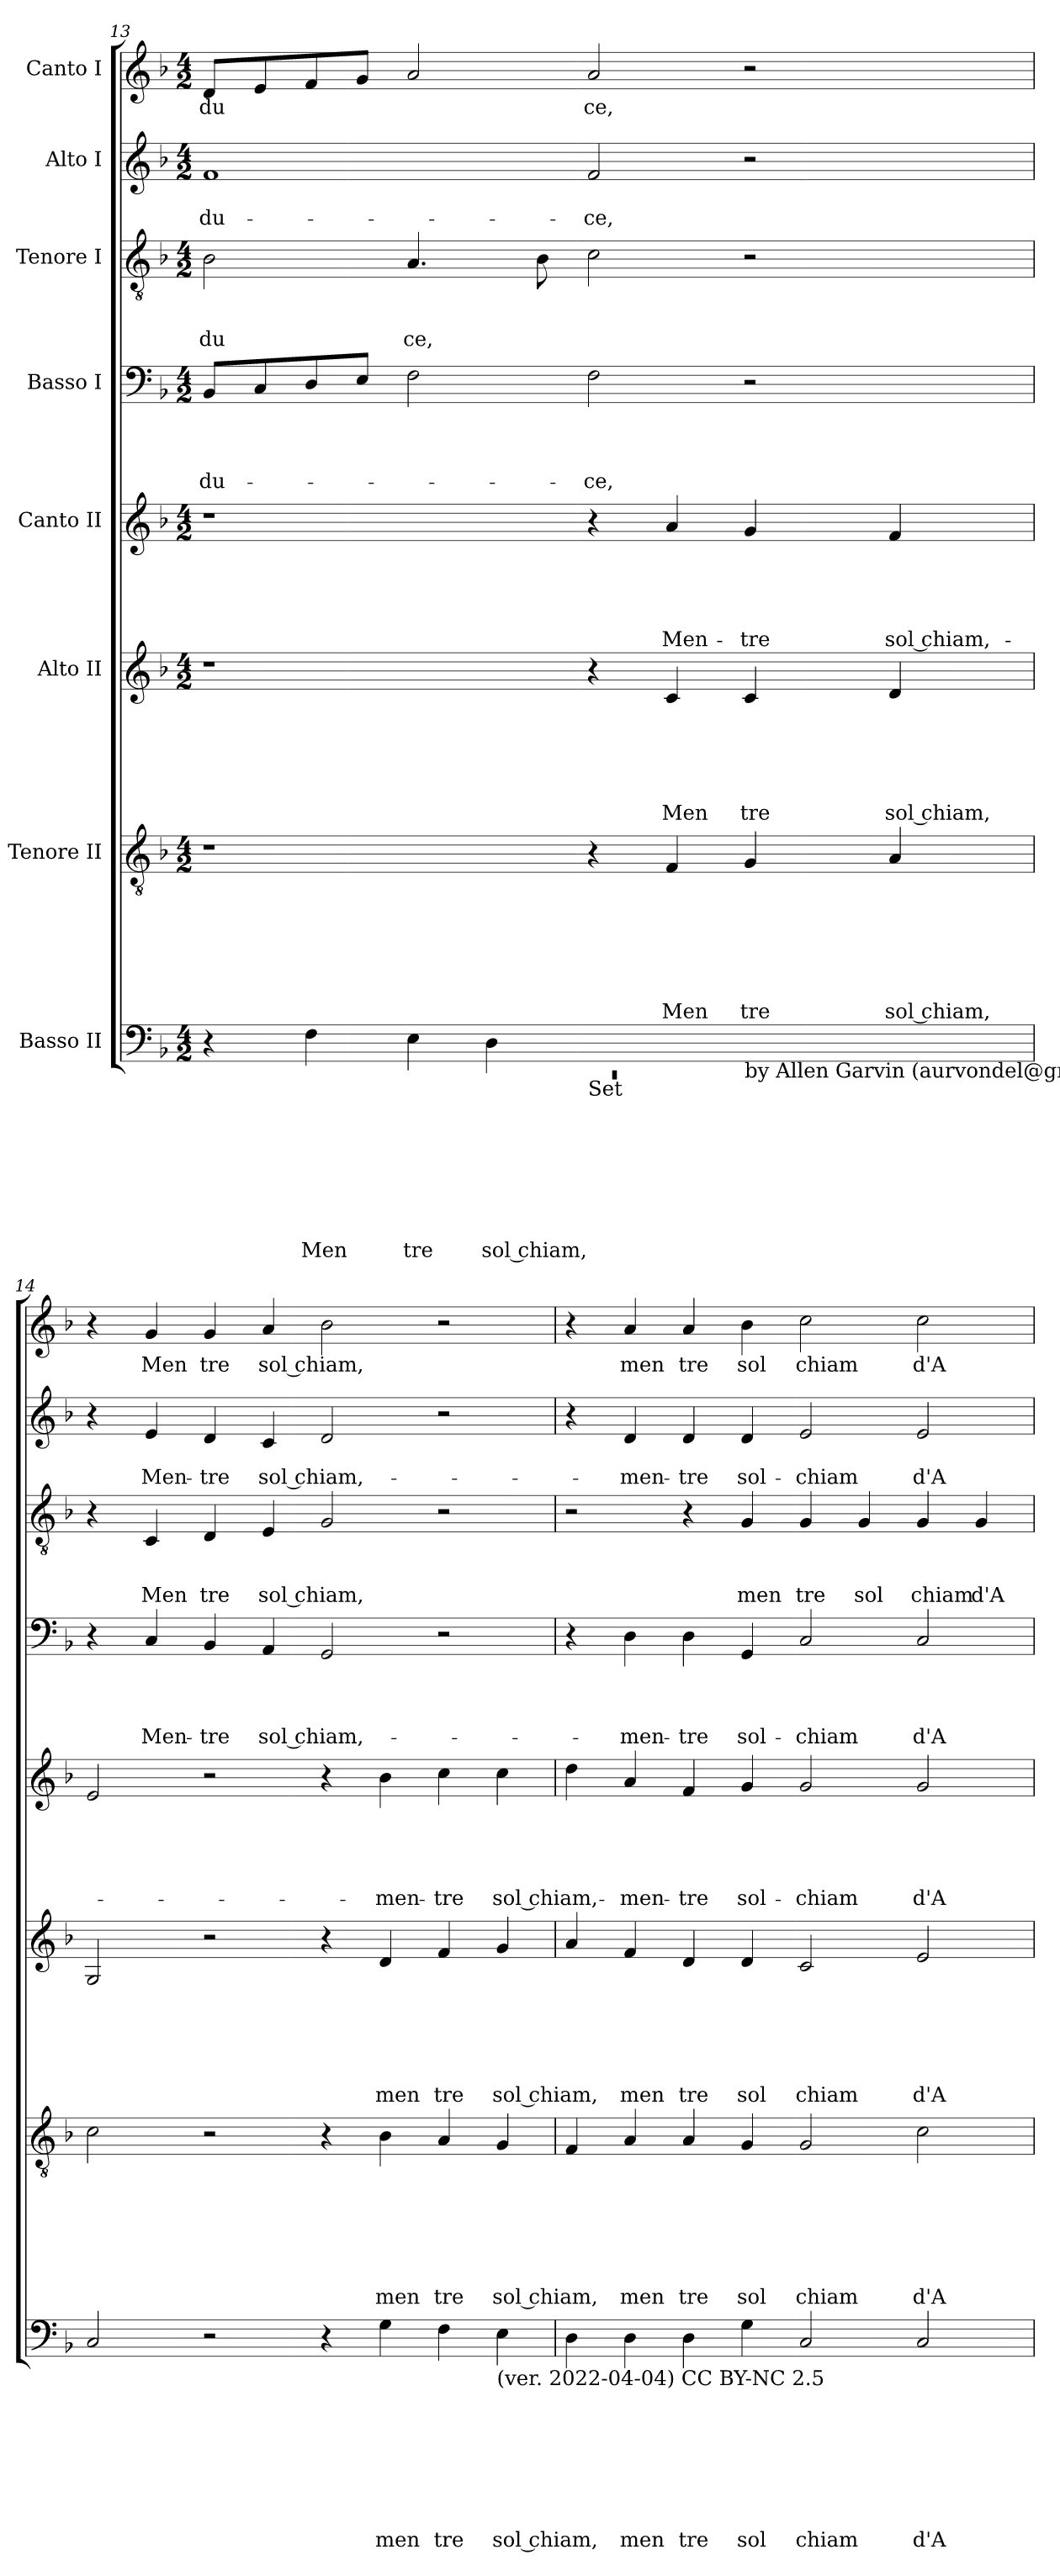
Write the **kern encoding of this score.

**kern	**text	**text	**text	**text	**text	**text	**text	**text	**kern	**text	**text	**text	**text	**text	**text	**text	**kern	**text	**text	**text	**text	**text	**text	**kern	**text	**text	**text	**text	**text	**kern	**text	**text	**text	**text	**kern	**text	**text	**text	**kern	**text	**text	**kern	**text
*part8	*part8	*part8	*part8	*part8	*part8	*part8	*part8	*part8	*part7	*part7	*part7	*part7	*part7	*part7	*part7	*part7	*part6	*part6	*part6	*part6	*part6	*part6	*part6	*part5	*part5	*part5	*part5	*part5	*part5	*part4	*part4	*part4	*part4	*part4	*part3	*part3	*part3	*part3	*part2	*part2	*part2	*part1	*part1
*staff8	*staff8	*staff8	*staff8	*staff8	*staff8	*staff8	*staff8	*staff8	*staff7	*staff7	*staff7	*staff7	*staff7	*staff7	*staff7	*staff7	*staff6	*staff6	*staff6	*staff6	*staff6	*staff6	*staff6	*staff5	*staff5	*staff5	*staff5	*staff5	*staff5	*staff4	*staff4	*staff4	*staff4	*staff4	*staff3	*staff3	*staff3	*staff3	*staff2	*staff2	*staff2	*staff1	*staff1
*I"Basso II	*	*	*	*	*	*	*	*	*I"Tenore II	*	*	*	*	*	*	*	*I"Alto II	*	*	*	*	*	*	*I"Canto II	*	*	*	*	*	*I"Basso I	*	*	*	*	*I"Tenore I	*	*	*	*I"Alto I	*	*	*I"Canto I	*
!!LO:LB:g=z
*clefF4	*	*	*	*	*	*	*	*	*clefGv2	*	*	*	*	*	*	*	*clefG2	*	*	*	*	*	*	*clefG2	*	*	*	*	*	*clefF4	*	*	*	*	*clefGv2	*	*	*	*clefG2	*	*	*clefG2	*
*k[b-]	*	*	*	*	*	*	*	*	*k[b-]	*	*	*	*	*	*	*	*k[b-]	*	*	*	*	*	*	*k[b-]	*	*	*	*	*	*k[b-]	*	*	*	*	*k[b-]	*	*	*	*k[b-]	*	*	*k[b-]	*
*F:	*	*	*	*	*	*	*	*	*F:	*	*	*	*	*	*	*	*F:	*	*	*	*	*	*	*F:	*	*	*	*	*	*F:	*	*	*	*	*F:	*	*	*	*F:	*	*	*F:	*
*M4/2	*	*	*	*	*	*	*	*	*M4/2	*	*	*	*	*	*	*	*M4/2	*	*	*	*	*	*	*M4/2	*	*	*	*	*	*M4/2	*	*	*	*	*M4/2	*	*	*	*M4/2	*	*	*M4/2	*
=13	=13	=13	=13	=13	=13	=13	=13	=13	=13	=13	=13	=13	=13	=13	=13	=13	=13	=13	=13	=13	=13	=13	=13	=13	=13	=13	=13	=13	=13	=13	=13	=13	=13	=13	=13	=13	=13	=13	=13	=13	=13	=13	=13
*^	*	*	*	*	*	*	*	*	*	*	*	*	*	*	*	*	*	*	*	*	*	*	*	*	*	*	*	*	*	*	*	*	*	*	*	*	*	*	*	*	*	*	*
!	!LO:N:vis=1	!	!	!	!	!	!	!	!	!	!	!	!	!	!	!	!	!	!	!	!	!	!	!	!	!	!	!	!	!	!	!	!	!	!LO:LY:b	!	!	!	!LO:LY:b	!	!	!LO:LY:b	!	!LO:LY:b
*^	*^	*	*	*	*	*	*	*	*	*	*	*	*	*	*	*	*	*	*	*	*	*	*	*	*	*	*	*	*	*	*	*	*	*	*	*	*	*	*	*	*	*	*	*
0ryy	0rEE	4r	1.ryy	.	.	.	.	.	.	.	.	1r	.	.	.	.	.	.	.	1r	.	.	.	.	.	.	1r	.	.	.	.	.	8BB-/L	.	.	.	du-	2B-\	.	.	du	1f	.	du-	8d/L	du
.	.	.	.	.	.	.	.	.	.	.	.	.	.	.	.	.	.	.	.	.	.	.	.	.	.	.	.	.	.	.	.	.	8C/	.	.	.	.	.	.	.	.	.	.	.	8e/	.
!	!	!	!	!	!	!	!	!	!	!	!LO:LY:b	!	!	!	!	!	!	!	!	!	!	!	!	!	!	!	!	!	!	!	!	!	!	!	!	!	!	!	!	!	!	!	!	!	!	!
.	.	4F\	.	.	.	.	.	.	.	.	Men	.	.	.	.	.	.	.	.	.	.	.	.	.	.	.	.	.	.	.	.	.	8D/	.	.	.	.	.	.	.	.	.	.	.	8f/	.
.	.	.	.	.	.	.	.	.	.	.	.	.	.	.	.	.	.	.	.	.	.	.	.	.	.	.	.	.	.	.	.	.	8E/J	.	.	.	.	.	.	.	.	.	.	.	8g/J	.
!	!	!	!	!	!	!	!	!	!	!	!LO:LY:b	!	!	!	!	!	!	!	!	!	!	!	!	!	!	!	!	!	!	!	!	!	!	!	!	!	!	!	!	!	!LO:LY:b	!	!	!	!	!
.	.	4E\	.	.	.	.	.	.	.	.	tre	.	.	.	.	.	.	.	.	.	.	.	.	.	.	.	.	.	.	.	.	.	2F\	.	.	.	.	4.A/	.	.	ce,	.	.	.	2a/	.
!	!	!	!	!	!	!	!	!	!	!	!LO:LY:b	!	!	!	!	!	!	!	!	!	!	!	!	!	!	!	!	!	!	!	!	!	!	!	!	!	!	!	!	!	!	!	!	!	!	!
.	.	4D\	.	.	.	.	.	.	.	.	sol chiam,	.	.	.	.	.	.	.	.	.	.	.	.	.	.	.	.	.	.	.	.	.	.	.	.	.	.	.	.	.	.	.	.	.	.	.
.	.	.	.	.	.	.	.	.	.	.	.	.	.	.	.	.	.	.	.	.	.	.	.	.	.	.	.	.	.	.	.	.	.	.	.	.	.	8B-\	.	.	.	.	.	.	.	.
!	!	!LO:TX:b:t=Set	!	!	!	!	!	!	!	!	!	!	!	!	!	!	!	!	!	!	!	!	!	!	!	!	!	!	!	!	!	!	!	!	!	!	!	!	!	!	!	!	!	!	!	!
!	!	!	!	!	!	!	!	!	!	!	!	!	!	!	!	!	!	!	!	!	!	!	!	!	!	!	!	!	!	!	!	!	!	!	!	!	!LO:LY:b	!	!	!	!	!	!	!LO:LY:b	!	!LO:LY:b
.	.	1ryy	.	.	.	.	.	.	.	.	.	4r	.	.	.	.	.	.	.	4r	.	.	.	.	.	.	4r	.	.	.	.	.	2F\	.	.	.	-ce,	2c\	.	.	.	2f/	.	-ce,	2a/	ce,
!	!	!	!	!	!	!	!	!	!	!	!	!	!	!	!	!	!	!	!LO:LY:b	!	!	!	!	!	!	!LO:LY:b	!	!	!	!	!	!LO:LY:b	!	!	!	!	!	!	!	!	!	!	!	!	!	!
.	.	.	.	.	.	.	.	.	.	.	.	4F/	.	.	.	.	.	.	Men	4c/	.	.	.	.	.	Men	4a/	.	.	.	.	Men-	.	.	.	.	.	.	.	.	.	.	.	.	.	.
!	!	!	!LO:TX:b:t=by Allen Garvin (aurvondel@gmail.com)	!	!	!	!	!	!	!	!	!	!	!	!	!	!	!	!	!	!	!	!	!	!	!	!	!	!	!	!	!	!	!	!	!	!	!	!	!	!	!	!	!	!	!
!	!	!	!	!	!	!	!	!	!	!	!	!	!	!	!	!	!	!	!LO:LY:b	!	!	!	!	!	!	!LO:LY:b	!	!	!	!	!	!LO:LY:b	!	!	!	!	!	!	!	!	!	!	!	!	!	!
.	.	.	2ryy	.	.	.	.	.	.	.	.	4G/	.	.	.	.	.	.	tre	4c/	.	.	.	.	.	tre	4g/	.	.	.	.	-tre	2r	.	.	.	.	2r	.	.	.	2r	.	.	2r	.
!	!	!	!	!	!	!	!	!	!	!	!	!	!	!	!	!	!	!	!LO:LY:b	!	!	!	!	!	!	!LO:LY:b	!	!	!	!	!	!LO:LY:b	!	!	!	!	!	!	!	!	!	!	!	!	!	!
.	.	.	.	.	.	.	.	.	.	.	.	4A/	.	.	.	.	.	.	sol chiam,	4d/	.	.	.	.	.	sol chiam,	4f/	.	.	.	.	sol chiam,-	.	.	.	.	.	.	.	.	.	.	.	.	.	.
*v	*v	*v	*v	*	*	*	*	*	*	*	*	*	*	*	*	*	*	*	*	*	*	*	*	*	*	*	*	*	*	*	*	*	*	*	*	*	*	*	*	*	*	*	*	*	*	*
=14	=14	=14	=14	=14	=14	=14	=14	=14	=14	=14	=14	=14	=14	=14	=14	=14	=14	=14	=14	=14	=14	=14	=14	=14	=14	=14	=14	=14	=14	=14	=14	=14	=14	=14	=14	=14	=14	=14	=14	=14	=14	=14	=14
2C/	.	.	.	.	.	.	.	.	2c\	.	.	.	.	.	.	.	2G/	.	.	.	.	.	.	2e/	.	.	.	.	.	4r	.	.	.	.	4r	.	.	.	4r	.	.	4r	.
!	!	!	!	!	!	!	!	!	!	!	!	!	!	!	!	!	!	!	!	!	!	!	!	!	!	!	!	!	!	!	!	!	!	!LO:LY:b	!	!	!	!LO:LY:b	!	!	!LO:LY:b	!	!LO:LY:b
.	.	.	.	.	.	.	.	.	.	.	.	.	.	.	.	.	.	.	.	.	.	.	.	.	.	.	.	.	.	4C/	.	.	.	Men-	4C/	.	.	Men	4e/	.	Men-	4g/	Men
!	!	!	!	!	!	!	!	!	!	!	!	!	!	!	!	!	!	!	!	!	!	!	!	!	!	!	!	!	!	!	!	!	!	!LO:LY:b	!	!	!	!LO:LY:b	!	!	!LO:LY:b	!	!LO:LY:b
2r	.	.	.	.	.	.	.	.	2r	.	.	.	.	.	.	.	2r	.	.	.	.	.	.	2r	.	.	.	.	.	4BB-/	.	.	.	-tre	4D/	.	.	tre	4d/	.	-tre	4g/	tre
!	!	!	!	!	!	!	!	!	!	!	!	!	!	!	!	!	!	!	!	!	!	!	!	!	!	!	!	!	!	!	!	!	!	!LO:LY:b	!	!	!	!LO:LY:b	!	!	!LO:LY:b	!	!LO:LY:b
.	.	.	.	.	.	.	.	.	.	.	.	.	.	.	.	.	.	.	.	.	.	.	.	.	.	.	.	.	.	4AA/	.	.	.	sol chiam,-	4E/	.	.	sol chiam,	4c/	.	sol chiam,-	4a/	sol chiam,
4r	.	.	.	.	.	.	.	.	4r	.	.	.	.	.	.	.	4r	.	.	.	.	.	.	4r	.	.	.	.	.	2GG/	.	.	.	.	2G/	.	.	.	2d/	.	.	2b-\	.
!	!	!	!	!	!	!	!	!LO:LY:b	!	!	!	!	!	!	!	!LO:LY:b	!	!	!	!	!	!	!LO:LY:b	!	!	!	!	!	!LO:LY:b	!	!	!	!	!	!	!	!	!	!	!	!	!	!
4G\	.	.	.	.	.	.	.	men	4B-\	.	.	.	.	.	.	men	4d/	.	.	.	.	.	men	4b-\	.	.	.	.	-men-	.	.	.	.	.	.	.	.	.	.	.	.	.	.
!	!	!	!	!	!	!	!	!LO:LY:b	!	!	!	!	!	!	!	!LO:LY:b	!	!	!	!	!	!	!LO:LY:b	!	!	!	!	!	!LO:LY:b	!	!	!	!	!	!	!	!	!	!	!	!	!	!
4F\	.	.	.	.	.	.	.	tre	4A/	.	.	.	.	.	.	tre	4f/	.	.	.	.	.	tre	4cc\	.	.	.	.	-tre	2r	.	.	.	.	2r	.	.	.	2r	.	.	2r	.
!LO:TX:b:t=(ver. 2022-04-04) CC BY-NC 2.5	!	!	!	!	!	!	!	!	!	!	!	!	!	!	!	!	!	!	!	!	!	!	!	!	!	!	!	!	!	!	!	!	!	!	!	!	!	!	!	!	!	!	!
!	!	!	!	!	!	!	!	!LO:LY:b	!	!	!	!	!	!	!	!LO:LY:b	!	!	!	!	!	!	!LO:LY:b	!	!	!	!	!	!LO:LY:b	!	!	!	!	!	!	!	!	!	!	!	!	!	!
4E\	.	.	.	.	.	.	.	sol chiam,	4G/	.	.	.	.	.	.	sol chiam,	4g/	.	.	.	.	.	sol chiam,	4cc\	.	.	.	.	sol chiam,-	.	.	.	.	.	.	.	.	.	.	.	.	.	.
=15	=15	=15	=15	=15	=15	=15	=15	=15	=15	=15	=15	=15	=15	=15	=15	=15	=15	=15	=15	=15	=15	=15	=15	=15	=15	=15	=15	=15	=15	=15	=15	=15	=15	=15	=15	=15	=15	=15	=15	=15	=15	=15	=15
4D\	.	.	.	.	.	.	.	.	4F/	.	.	.	.	.	.	.	4a/	.	.	.	.	.	.	4dd\	.	.	.	.	.	4r	.	.	.	.	2r	.	.	.	4r	.	.	4r	.
!	!	!	!	!	!	!	!	!LO:LY:b	!	!	!	!	!	!	!	!LO:LY:b	!	!	!	!	!	!	!LO:LY:b	!	!	!	!	!	!LO:LY:b	!	!	!	!	!LO:LY:b	!	!	!	!	!	!	!LO:LY:b	!	!LO:LY:b
4D\	.	.	.	.	.	.	.	men	4A/	.	.	.	.	.	.	men	4f/	.	.	.	.	.	men	4a/	.	.	.	.	-men-	4D\	.	.	.	-men-	.	.	.	.	4d/	.	-men-	4a/	men
!	!	!	!	!	!	!	!	!LO:LY:b	!	!	!	!	!	!	!	!LO:LY:b	!	!	!	!	!	!	!LO:LY:b	!	!	!	!	!	!LO:LY:b	!	!	!	!	!LO:LY:b	!	!	!	!	!	!	!LO:LY:b	!	!LO:LY:b
4D\	.	.	.	.	.	.	.	tre	4A/	.	.	.	.	.	.	tre	4d/	.	.	.	.	.	tre	4f/	.	.	.	.	-tre	4D\	.	.	.	-tre	4r	.	.	.	4d/	.	-tre	4a/	tre
!	!	!	!	!	!	!	!	!LO:LY:b	!	!	!	!	!	!	!	!LO:LY:b	!	!	!	!	!	!	!LO:LY:b	!	!	!	!	!	!LO:LY:b	!	!	!	!	!LO:LY:b	!	!	!	!LO:LY:b	!	!	!LO:LY:b	!	!LO:LY:b
4G\	.	.	.	.	.	.	.	sol	4G/	.	.	.	.	.	.	sol	4d/	.	.	.	.	.	sol	4g/	.	.	.	.	sol-	4GG/	.	.	.	sol-	4G/	.	.	men	4d/	.	sol-	4b-\	sol
!	!	!	!	!	!	!	!	!LO:LY:b	!	!	!	!	!	!	!	!LO:LY:b	!	!	!	!	!	!	!LO:LY:b	!	!	!	!	!	!LO:LY:b	!	!	!	!	!LO:LY:b	!	!	!	!LO:LY:b	!	!	!LO:LY:b	!	!LO:LY:b
2C/	.	.	.	.	.	.	.	chiam	2G/	.	.	.	.	.	.	chiam	2c/	.	.	.	.	.	chiam	2g/	.	.	.	.	-chiam	2C/	.	.	.	-chiam	4G/	.	.	tre	2e/	.	-chiam	2cc\	chiam
!	!	!	!	!	!	!	!	!	!	!	!	!	!	!	!	!	!	!	!	!	!	!	!	!	!	!	!	!	!	!	!	!	!	!	!	!	!	!LO:LY:b	!	!	!	!	!
.	.	.	.	.	.	.	.	.	.	.	.	.	.	.	.	.	.	.	.	.	.	.	.	.	.	.	.	.	.	.	.	.	.	.	4G/	.	.	sol	.	.	.	.	.
!	!	!	!	!	!	!	!	!LO:LY:b	!	!	!	!	!	!	!	!LO:LY:b	!	!	!	!	!	!	!LO:LY:b	!	!	!	!	!	!LO:LY:b	!	!	!	!	!LO:LY:b	!	!	!	!LO:LY:b	!	!	!LO:LY:b	!	!LO:LY:b
2C/	.	.	.	.	.	.	.	d'A	2c\	.	.	.	.	.	.	d'A	2e/	.	.	.	.	.	d'A	2g/	.	.	.	.	d'A-	2C/	.	.	.	d'A-	4G/	.	.	chiam	2e/	.	d'A-	2cc\	d'A
!	!	!	!	!	!	!	!	!	!	!	!	!	!	!	!	!	!	!	!	!	!	!	!	!	!	!	!	!	!	!	!	!	!	!	!	!	!	!LO:LY:b	!	!	!	!	!
.	.	.	.	.	.	.	.	.	.	.	.	.	.	.	.	.	.	.	.	.	.	.	.	.	.	.	.	.	.	.	.	.	.	.	4G/	.	.	d'A	.	.	.	.	.
=	=	=	=	=	=	=	=	=	=	=	=	=	=	=	=	=	=	=	=	=	=	=	=	=	=	=	=	=	=	=	=	=	=	=	=	=	=	=	=	=	=	=	=
*-	*-	*-	*-	*-	*-	*-	*-	*-	*-	*-	*-	*-	*-	*-	*-	*-	*-	*-	*-	*-	*-	*-	*-	*-	*-	*-	*-	*-	*-	*-	*-	*-	*-	*-	*-	*-	*-	*-	*-	*-	*-	*-	*-
